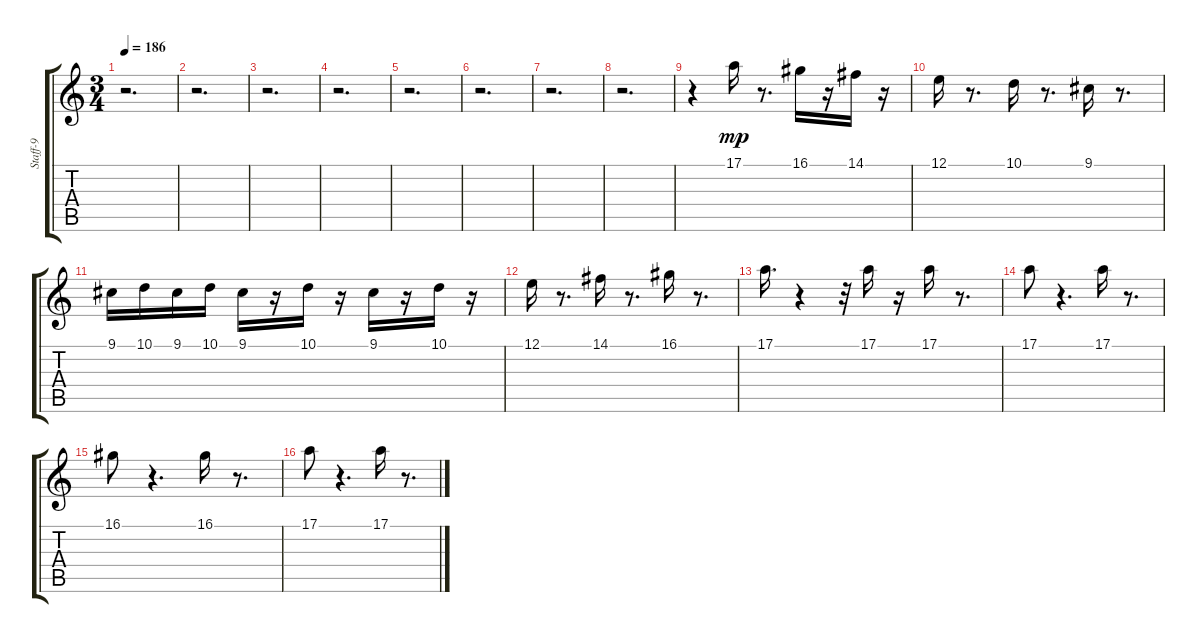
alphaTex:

\track ("Staff-9" "Staff-9") {instrument flute}
\staff {score tabs}
\tuning (E4 B3 G3 D3 A2 E2) {hide}
\ts (3 4)
\tempo 186
\clef g2
\ks c
r.2{d dy mp} |
r.2{d} |
r.2{d} |
r.2{d} |
r.2{d} |
r.2{d} |
r.2{d} |
r.2{d} |
r.4 17.1.16 r.8{d} 16.1.16 r.16 14.1.16 r.16 |
12.1.16 r.8{d} 10.1.16 r.8{d} 9.1.16 r.8{d} |
9.1.16 10.1.16 9.1.16 10.1.16 9.1.16 r.16 10.1.16 r.16 9.1.16 r.16 10.1.16 r.16 |
12.1.16 r.8{d} 14.1.16 r.8{d} 16.1.16 r.8{d} |
17.1.16{d} r.4 r.32 17.1.16 r.16 17.1.16 r.8{d} |
17.1.8 r.4{d} 17.1.16 r.8{d} |
16.1.8 r.4{d} 16.1.16 r.8{d} |
17.1.8 r.4{d} 17.1.16 r.8{d}
